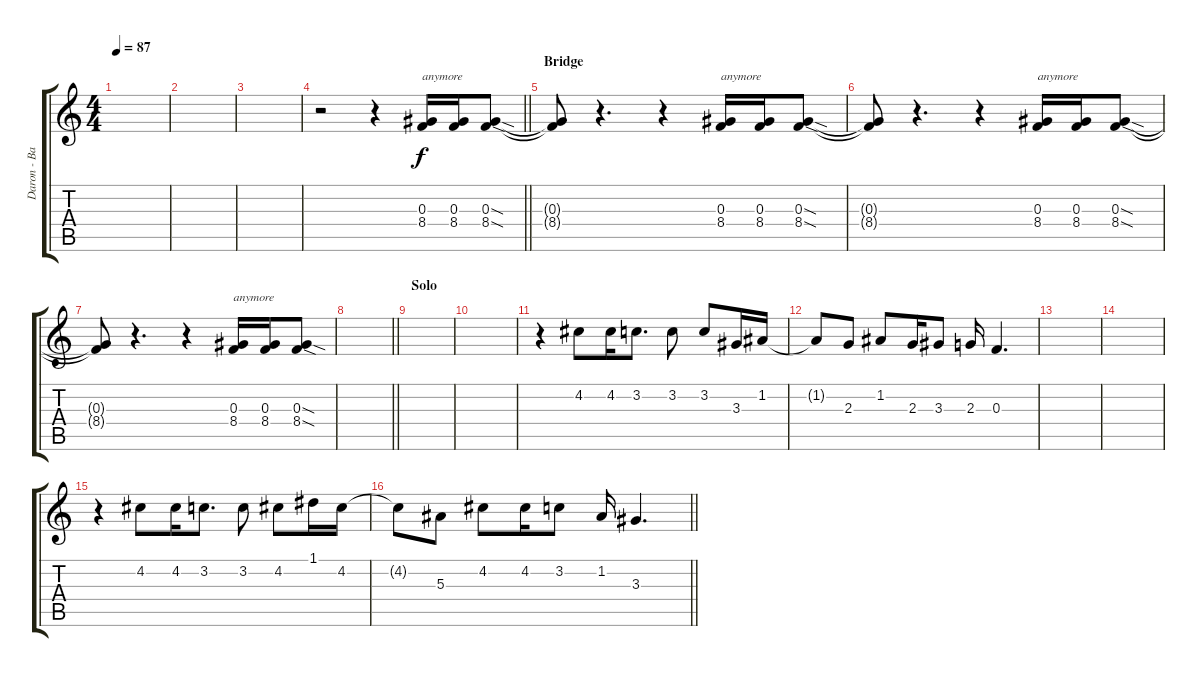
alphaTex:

\track ("Daron - Back Vocal" "Daron - Ba") {instrument distortionguitar}
\staff {score tabs}
\tuning (D4 A3 F3 C3 G2 C2) {hide}
\ts (4 4)
\tempo 87
\clef g2
\ks c
|
|
|
\barLineRight lightlight
r.2 r.4 (0.3 8.4).16{txt "anymore "} (0.3 8.4).16 (0.3{sod} 8.4{sod}).8 |
\section ("" "Bridge")
(0.3{t} 8.4{t}).8 r.4{d} r.4 (0.3 8.4).16{txt "anymore "} (0.3 8.4).16 (0.3{sod} 8.4{sod}).8 |
(0.3{t} 8.4{t}).8 r.4{d} r.4 (0.3 8.4).16{txt "anymore "} (0.3 8.4).16 (0.3{sod} 8.4{sod}).8 |
(0.3{t} 8.4{t}).8 r.4{d} r.4 (0.3 8.4).16{txt "anymore "} (0.3 8.4).16 (0.3{sod} 8.4{sod}).8 |
\barLineRight lightlight
|
\section ("" "Solo")
|
|
r.4 4.2.8 4.2.16 3.2.8{d} 3.2.8 3.2.8 3.3.16 1.2.16 |
1.2{t}.8 2.3.8 1.2.8 2.3.16 3.3.8 2.3.16 0.3.4{d} |
|
|
r.4 4.2.8 4.2.16 3.2.8{d} 3.2.8 4.2.8 1.1.16 4.2.16 |
\barLineRight lightlight
4.2{t}.8 5.3.8 4.2.8 4.2.16 3.2.8 1.2.16 3.3.4{d}
